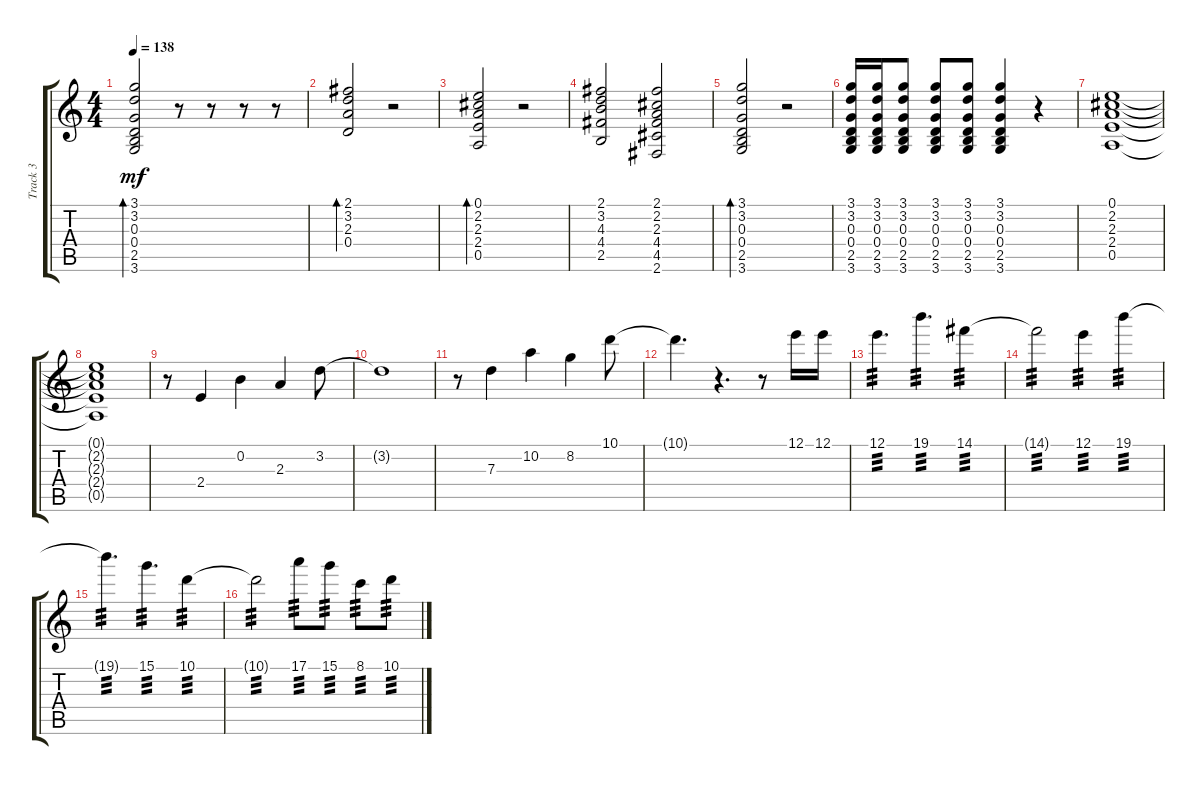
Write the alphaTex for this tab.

\track ("Track 3" "Track 3") {instrument electricguitarclean}
\staff {score tabs}
\tuning (E4 B3 G3 D3 A2 E2) {hide}
\ts (4 4)
\tempo 138
\clef g2
\ks c
(3.1 3.2 0.3 0.4 2.5 3.6).2{bd 120 dy mf} r.8 r.8 r.8 r.8 |
(2.1 3.2 2.3 0.4).2{bd 120} r.2 |
(0.1 2.2 2.3 2.4 0.5).2{bd 120} r.2 |
(2.1 3.2 4.3 4.4 2.5).2 (2.1 2.2 2.3 4.4 4.5 2.6).2 |
(3.1 3.2 0.3 0.4 2.5 3.6).2{bd 120} r.2 |
(3.1 3.2 0.3 0.4 2.5 3.6).16 (3.1 3.2 0.3 0.4 2.5 3.6).16 (3.1 3.2 0.3 0.4 2.5 3.6).8 (3.1 3.2 0.3 0.4 2.5 3.6).8 (3.1 3.2 0.3 0.4 2.5 3.6).8 (3.1 3.2 0.3 0.4 2.5 3.6).4 r.4 |
(0.1 2.2 2.3 2.4 0.5).1 |
(0.1{t} 2.2{t} 2.3{t} 2.4{t} 0.5{t}).1 |
r.8 2.4.4 0.2.4 2.3.4 3.2.8 |
3.2{t}.1 |
r.8 7.3.4 10.2.4 8.2.4 10.1.8 |
10.1{t}.4{d} r.4{d} r.8 12.1.16 12.1.16 |
12.1.4{d tp 3} 19.1.4{d tp 3} 14.1.4{tp 3} |
14.1{t}.2{tp 3} 12.1.4{tp 3} 19.1.4{tp 3} |
19.1{t}.4{d tp 3} 15.1.4{d tp 3} 10.1.4{tp 3} |
10.1{t}.2{tp 3} 17.1.8{tp 3} 15.1.8{tp 3} 8.1.8{tp 3} 10.1.8{tp 3}
